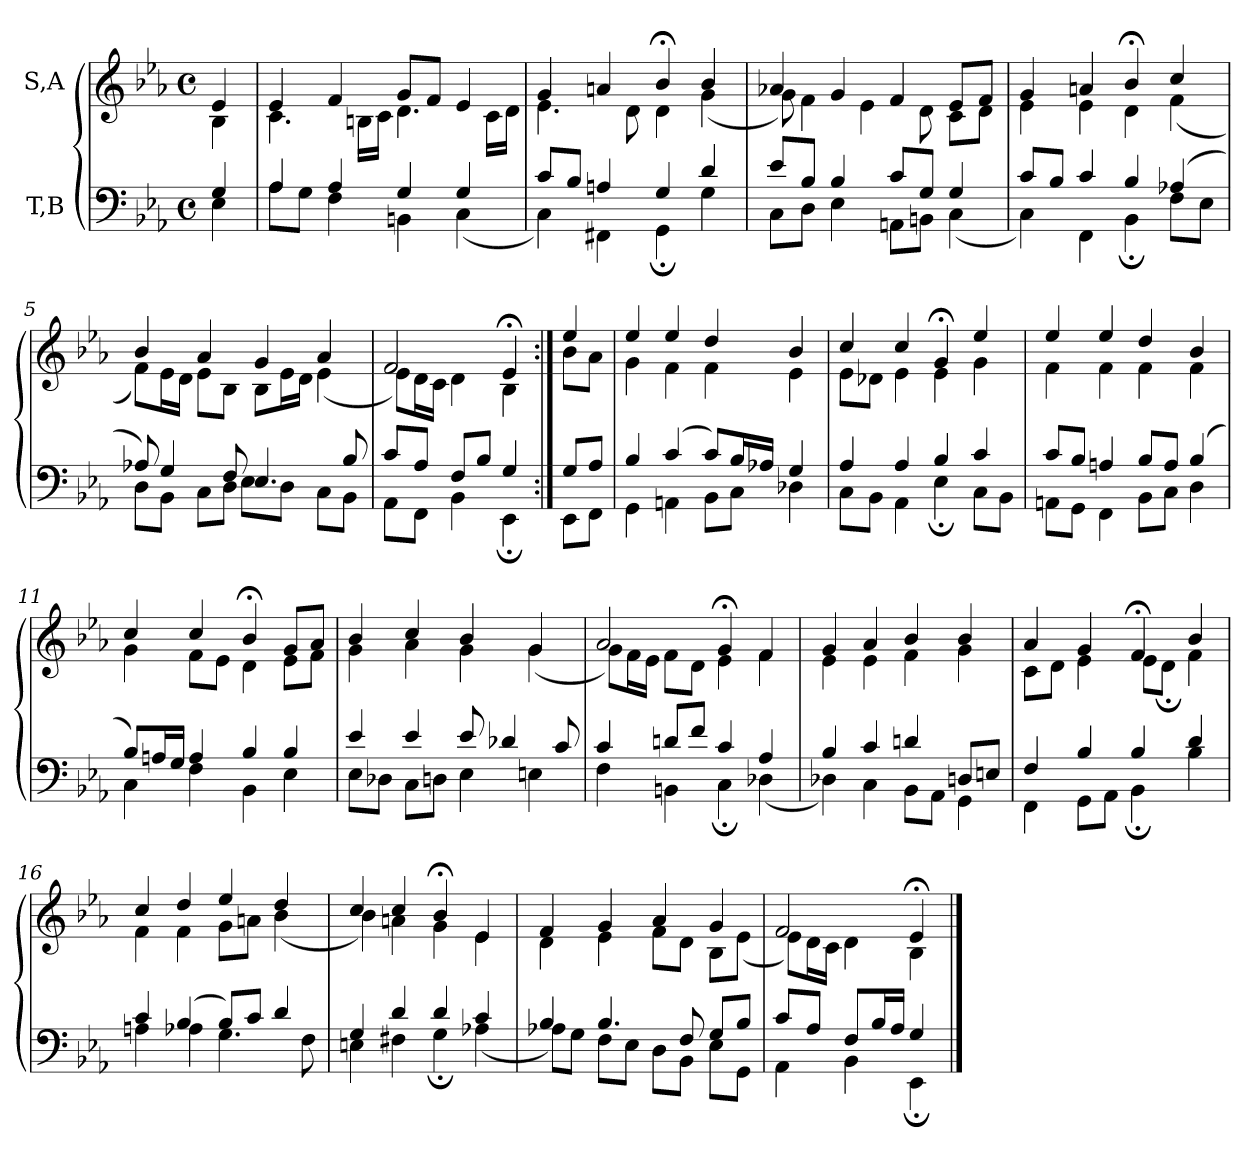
**kern	**kern
*part2	*part1
*staff2	*staff1
*I"T,B	*I"S,A
*clefF4	*clefG2
*k[b-e-a-]	*k[b-e-a-]
*M4/4	*M4/4
*met(c)	*met(c)
=	=
*^	*^
4G	4E-	4e-	4B-
=1	=1	=1	=1
4A-	8A-L	4e-	4.c
.	8GJ	.	.
4A-	4F	4f	.
.	.	.	16BnLL
.	.	.	16cJJ
4G	4BBn	8gL	4.d
.	.	8fJ	.
4G	(<4C	4e-	.
.	.	.	16cLL
.	.	.	16dJJ
=2	=2	=2	=2
8cL	4C)	4g	4.e-
8B-J	.	.	.
4An	4FF#X	4an	.
.	.	.	8d
4G	4GG;	4b-;<	4d
4d	4G	4b-	(<4g
=3	=3	=3	=3
8e-L	8CL	4a-X	8g)
8B-J	8DJ	.	4f
4B-	4E-	4g	.
.	.	.	4e-
8cL	8AAnL	4f	.
8GJ	8BBnJ	.	8d
4G	(<4C	8e-L	8cL
.	.	8fJ	8dJ
=4	=4	=4	=4
8cL	4C)	4g	4e-
8B-J	.	.	.
4c	4FF	4an	4e-
4B-	4BB-;	4b-;<	4d
(>4A-X	8FL	4cc	(<4f
.	8E-J	.	.
=5	=5	=5	=5
8A-X)	8DL	4b-	8fL)
4G	8BB-J	.	16e-L
.	.	.	16dJJ
.	8CL	4a-	8e-L
8F	8DJ	.	8B-J
4.E-	8E-L	4g	8B-L
.	8DJ	.	16e-L
.	.	.	16dJJ
.	8CL	4a-	(<4e-
8B-	8BB-J	.	.
=995	=995	=995	=995
8cL	8AA-L	2f	8e-L)
8A-J	8FFJ	.	16dL
.	.	.	16cJJ
8FL	4BB-	.	4d
8B-J	.	.	.
4G	4EE-;	4e-;<	4B-
=996:|!	=996:|!	=996:|!	=996:|!
8GL	8EE-L	4ee-	8b-L
8A-J	8FFJ	.	8a-J
=8	=8	=8	=8
4B-	4GG	4ee-	4g
(>4c	4AAn	4ee-	4f
8cL)	8BB-L	4dd	4f
16B-L	8CJ	.	.
16A-XJJ	.	.	.
4G	4D-X	4b-	4e-
=9	=9	=9	=9
4A-	8CL	4cc	8e-L
.	8BB-J	.	8d-XJ
4A-	4AA-	4cc	4e-
4B-	4E-;	4g;<	4e-
4c	8CL	4ee-	4g
.	8BB-J	.	.
=10	=10	=10	=10
8cL	8AAnL	4ee-	4f
8B-J	8GGJ	.	.
4An	4FF	4ee-	4f
8B-L	8BB-L	4dd	4f
8AJ	8CJ	.	.
(>4B-	4D	4b-	4f
=11	=11	=11	=11
8B-L)	4C	4cc	4g
16AnL	.	.	.
16GJJ	.	.	.
4A	4F	4cc	8fL
.	.	.	8e-J
4B-	4BB-	4b-;<	4d
4B-	4E-	8gL	8e-L
.	.	8a-J	8fJ
=12	=12	=12	=12
4e-	8E-L	4b-	4g
.	8D-XJ	.	.
4e-	8CL	4cc	4a-
.	8DnJ	.	.
8e-	4E-	4b-	4g
4d-X	.	.	.
.	4En	4g	(<4g
8c	.	.	.
=13	=13	=13	=13
4c	4F	2a-	8gL)
.	.	.	16fL
.	.	.	16e-JJ
8dnL	4BBn	.	8fL
8fJ	.	.	8dJ
4c	4C;	4g;<	4e-
4A-	(<4D-X	4f	4f
=14	=14	=14	=14
4B-	4D-X)	4g	4e-
4c	4C	4a-	4e-
4dn	8BB-L	4b-	4f
.	8AA-J	.	.
8DnL	4GG	4b-	4g
8EnJ	.	.	.
=15	=15	=15	=15
4F	4FF	4a-	8cL
.	.	.	8dJ
4B-	8GGL	4g	4e-
.	8AA-J	.	.
4B-	4BB-;	4f;<	8e-L
.	.	.	8d;J
4d	4B-	4b-	4f
=16	=16	=16	=16
4c	4An	4cc	4f
(>4B-	4A-X	4dd	4f
8B-L)	4.G	4ee-	8gL
8cJ	.	.	8anJ
4d	.	4dd	(<4b-
.	8F	.	.
=17	=17	=17	=17
4G	4En	4cc	4b-)
4d	4F#X	4cc	4an
4d	4G;	4b-;<	4g
4c	(<4A-X	4e-	4e-
=18	=18	=18	=18
4B-	8A-XL)	4f	4d
.	8GJ	.	.
4.B-	8FL	4g	4e-
.	8E-J	.	.
.	8DL	4a-	8fL
8F	8BB-J	.	8dJ
8GL	8E-L	4g	8B-L
8B-J	8GGJ	.	(<8e-J
=1008	=1008	=1008	=1008
8cL	4AA-	2f	8e-L)
8A-J	.	.	16dL
.	.	.	16cJJ
8FL	4BB-	.	4d
16B-L	.	.	.
16A-JJ	.	.	.
4G	4EE-;	4e-;<	4B-
*v	*v	*	*
*	*v	*v
==	==
*-	*-
